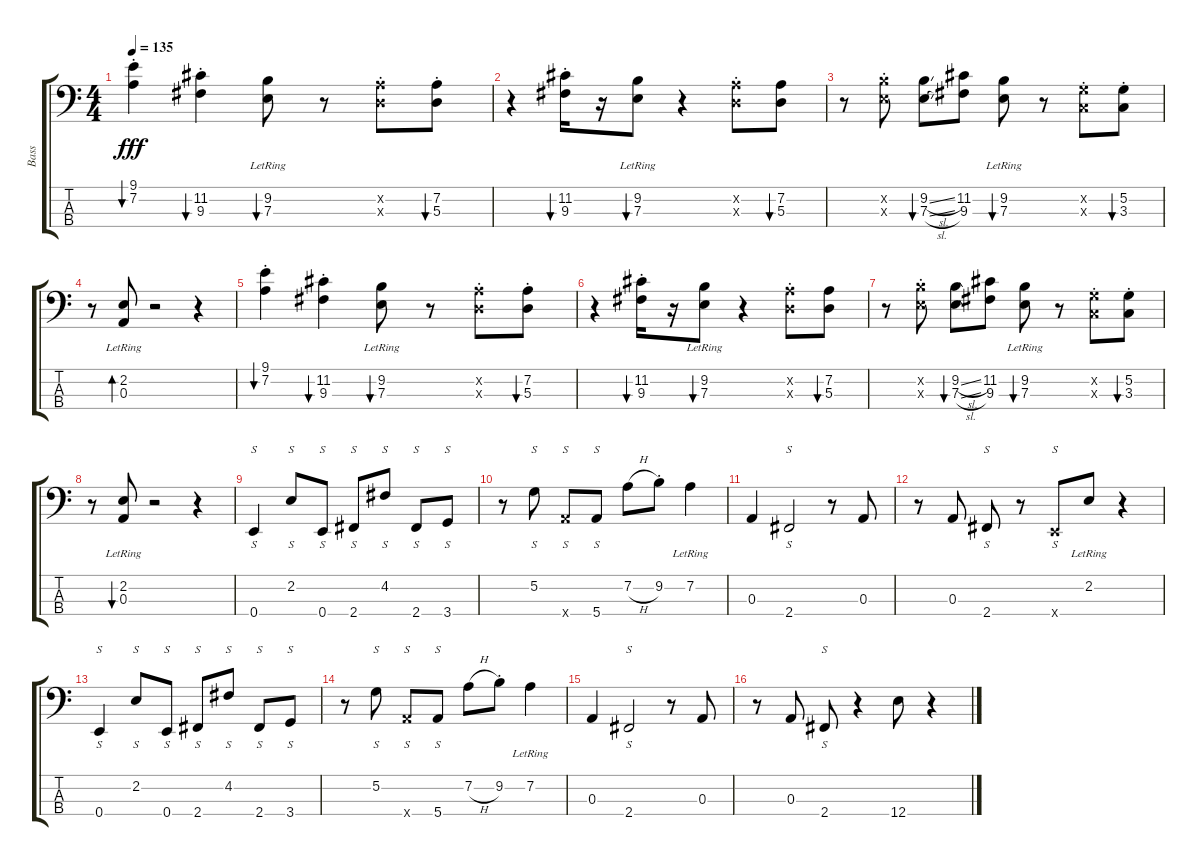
\track ("Bass" "Bass") {instrument slapbass2}
\staff {score tabs}
\tuning (G2 D2 A1 E1) {hide}
\ts (4 4)
\tempo 135
\clef f4
\ks c
(9.1{st} 7.2{st}).4{bu 60 dy fff instrument slapbass2} (11.2{st} 9.3{st}).4{bu 60} (9.2{lr} 7.3{lr}).8{bu 60} r.8 (7.2{st x} 5.3{st x}).8 (7.2{st} 5.3).8{bu 60} |
r.4 (11.2{st} 9.3{st}).16{bu 60} r.16 (9.2{lr} 7.3{lr}).8{bu 60} r.4 (7.2{st x} 5.3{st x}).8 (7.2 5.3).8{bu 60} |
r.8 (9.2{st x} 7.3{st x}).8 (9.2{sl} 7.3{sl}).8{bu 60} (11.2 9.3).8 (9.2{lr} 7.3{lr}).8{bu 60} r.8 (5.2{st x} 3.3{st x}).8 (5.2{st} 3.3{st}).8{bu 60} |
r.8 (2.2{lr} 0.3{lr}).8{bd 60} r.2 r.4 |
(9.1{st} 7.2{st}).4{bu 60} (11.2{st} 9.3{st}).4{bu 60} (9.2{lr} 7.3{lr}).8{bu 60} r.8 (7.2{st x} 5.3{st x}).8 (7.2{st} 5.3).8{bu 60} |
r.4 (11.2{st} 9.3{st}).16{bu 60} r.16 (9.2{lr} 7.3{lr}).8{bu 60} r.4 (7.2{st x} 5.3{st x}).8 (7.2 5.3).8{bu 60} |
r.8 (9.2{st x} 7.3{st x}).8 (9.2{sl} 7.3{sl}).8{bu 60} (11.2 9.3).8 (9.2{lr} 7.3{lr}).8{bu 60} r.8 (5.2{st x} 3.3{st x}).8 (5.2{st} 3.3{st}).8{bu 60} |
r.8 (2.2{lr} 0.3{lr}).8{bu 60} r.2 r.4 |
0.4.4{s} 2.2.8{s} 0.4.8{s} 2.4.8{s} 4.2.8{s} 2.4.8{s} 3.4.8{s} |
r.8 5.2.8{s} 5.4{x}.8{s} 5.4.8{s} 7.2{h}.8 9.2{st}.8 7.2{lr}.4 |
0.3.4 2.4.2{s} r.8 0.3.8 |
r.8 0.3.8 2.4.8{s} r.8 0.4{x}.8{s} 2.2{lr}.8 r.4 |
0.4.4{s} 2.2.8{s} 0.4.8{s} 2.4.8{s} 4.2.8{s} 2.4.8{s} 3.4.8{s} |
r.8 5.2.8{s} 5.4{x}.8{s} 5.4.8{s} 7.2{h}.8 9.2{st}.8 7.2{lr}.4 |
0.3.4 2.4.2{s} r.8 0.3.8 |
r.8 0.3.8 2.4.8{s} r.4 12.4.8 r.4
